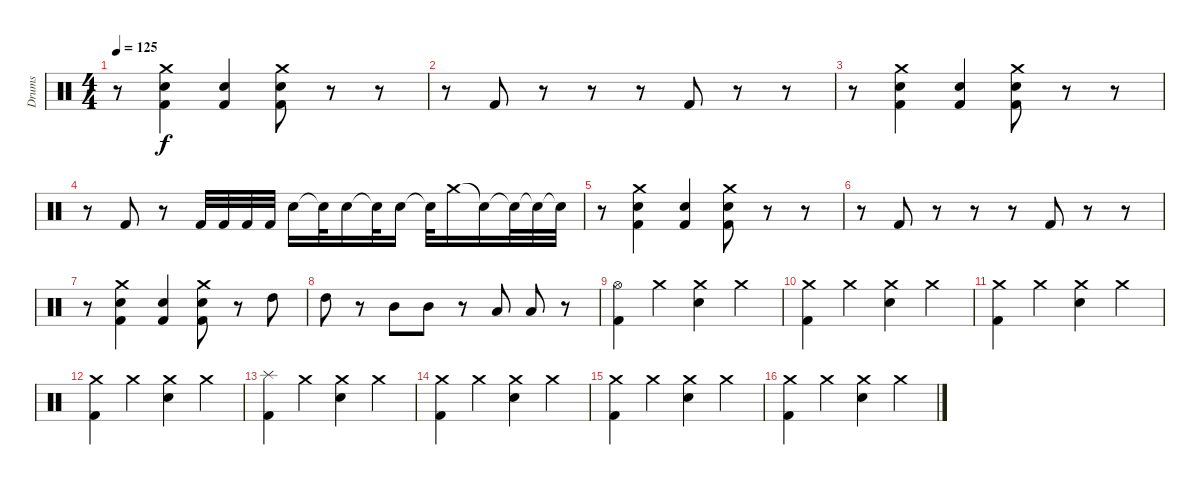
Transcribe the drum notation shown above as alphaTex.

\track ("Drums" "Drums") {instrument percussion}
\staff {score}
\articulation defaults
\ts (4 4)
\tempo 125
\clef neutral
\ks c
r.8{dy f} ("Crash medium (hit)" "Electric Snare (hit)" "Kick (hit) 2").4 ("Electric Snare (hit)" "Kick (hit) 2").4 ("Crash medium (hit)" "Electric Snare (hit)" "Kick (hit) 2").8 r.8 r.8 |
r.8 "Kick (hit) 2".8 r.8 r.8 r.8 "Kick (hit) 2".8 r.8 r.8 |
r.8 ("Crash medium (hit)" "Electric Snare (hit)" "Kick (hit) 2").4 ("Electric Snare (hit)" "Kick (hit) 2").4 ("Crash medium (hit)" "Electric Snare (hit)" "Kick (hit) 2").8 r.8 r.8 |
r.8 "Kick (hit) 2".8 r.8 "Kick (hit) 2".32 "Kick (hit) 2".32 "Kick (hit) 2".32 "Kick (hit) 2".32 "Electric Snare (hit)".16 "Snare (hit)"{t}.32 "Electric Snare (hit)".16 "Snare (hit)"{t}.32 "Electric Snare (hit)".16 "Snare (hit)"{t}.32 "Crash medium (hit)".16 "Snare (hit)"{t}.16 "Snare (hit)"{t}.32 "Snare (hit)"{t}.32 "Snare (hit)"{t}.32 |
r.8 ("Crash medium (hit)" "Electric Snare (hit)" "Kick (hit) 2").4 ("Electric Snare (hit)" "Kick (hit) 2").4 ("Crash medium (hit)" "Electric Snare (hit)" "Kick (hit) 2").8 r.8 r.8 |
r.8 "Kick (hit) 2".8 r.8 r.8 r.8 "Kick (hit) 2".8 r.8 r.8 |
r.8 ("Crash medium (hit)" "Electric Snare (hit)" "Kick (hit) 2").4 ("Electric Snare (hit)" "Kick (hit) 2").4 ("Crash medium (hit)" "Electric Snare (hit)" "Kick (hit) 2").8 r.8 "High Tom (hit)".8 |
"High Tom (hit)".8 r.8 "Mid Tom (hit)".8 "Mid Tom (hit)".8 r.8 "Low Tom (hit)".8 "Low Tom (hit)".8 r.8 |
("Hi-Hat (open)" "Kick (hit) 2").4 "Crash medium (hit)".4 ("Crash medium (hit)" "Electric Snare (hit)").4 "Crash medium (hit)".4 |
("Crash medium (hit)" "Kick (hit) 2").4 "Crash medium (hit)".4 ("Crash medium (hit)" "Electric Snare (hit)").4 "Crash medium (hit)".4 |
("Crash medium (hit)" "Kick (hit) 2").4 "Crash medium (hit)".4 ("Crash medium (hit)" "Electric Snare (hit)").4 "Crash medium (hit)".4 |
("Crash medium (hit)" "Kick (hit) 2").4 "Crash medium (hit)".4 ("Crash medium (hit)" "Electric Snare (hit)").4 "Crash medium (hit)".4 |
("Splash (hit)" "Kick (hit) 2").4 "Crash medium (hit)".4 ("Crash medium (hit)" "Electric Snare (hit)").4 "Crash medium (hit)".4 |
("Crash medium (hit)" "Kick (hit) 2").4 "Crash medium (hit)".4 ("Crash medium (hit)" "Electric Snare (hit)").4 "Crash medium (hit)".4 |
("Crash medium (hit)" "Kick (hit) 2").4 "Crash medium (hit)".4 ("Crash medium (hit)" "Electric Snare (hit)").4 "Crash medium (hit)".4 |
("Crash medium (hit)" "Kick (hit) 2").4 "Crash medium (hit)".4 ("Crash medium (hit)" "Electric Snare (hit)").4 "Crash medium (hit)".4
